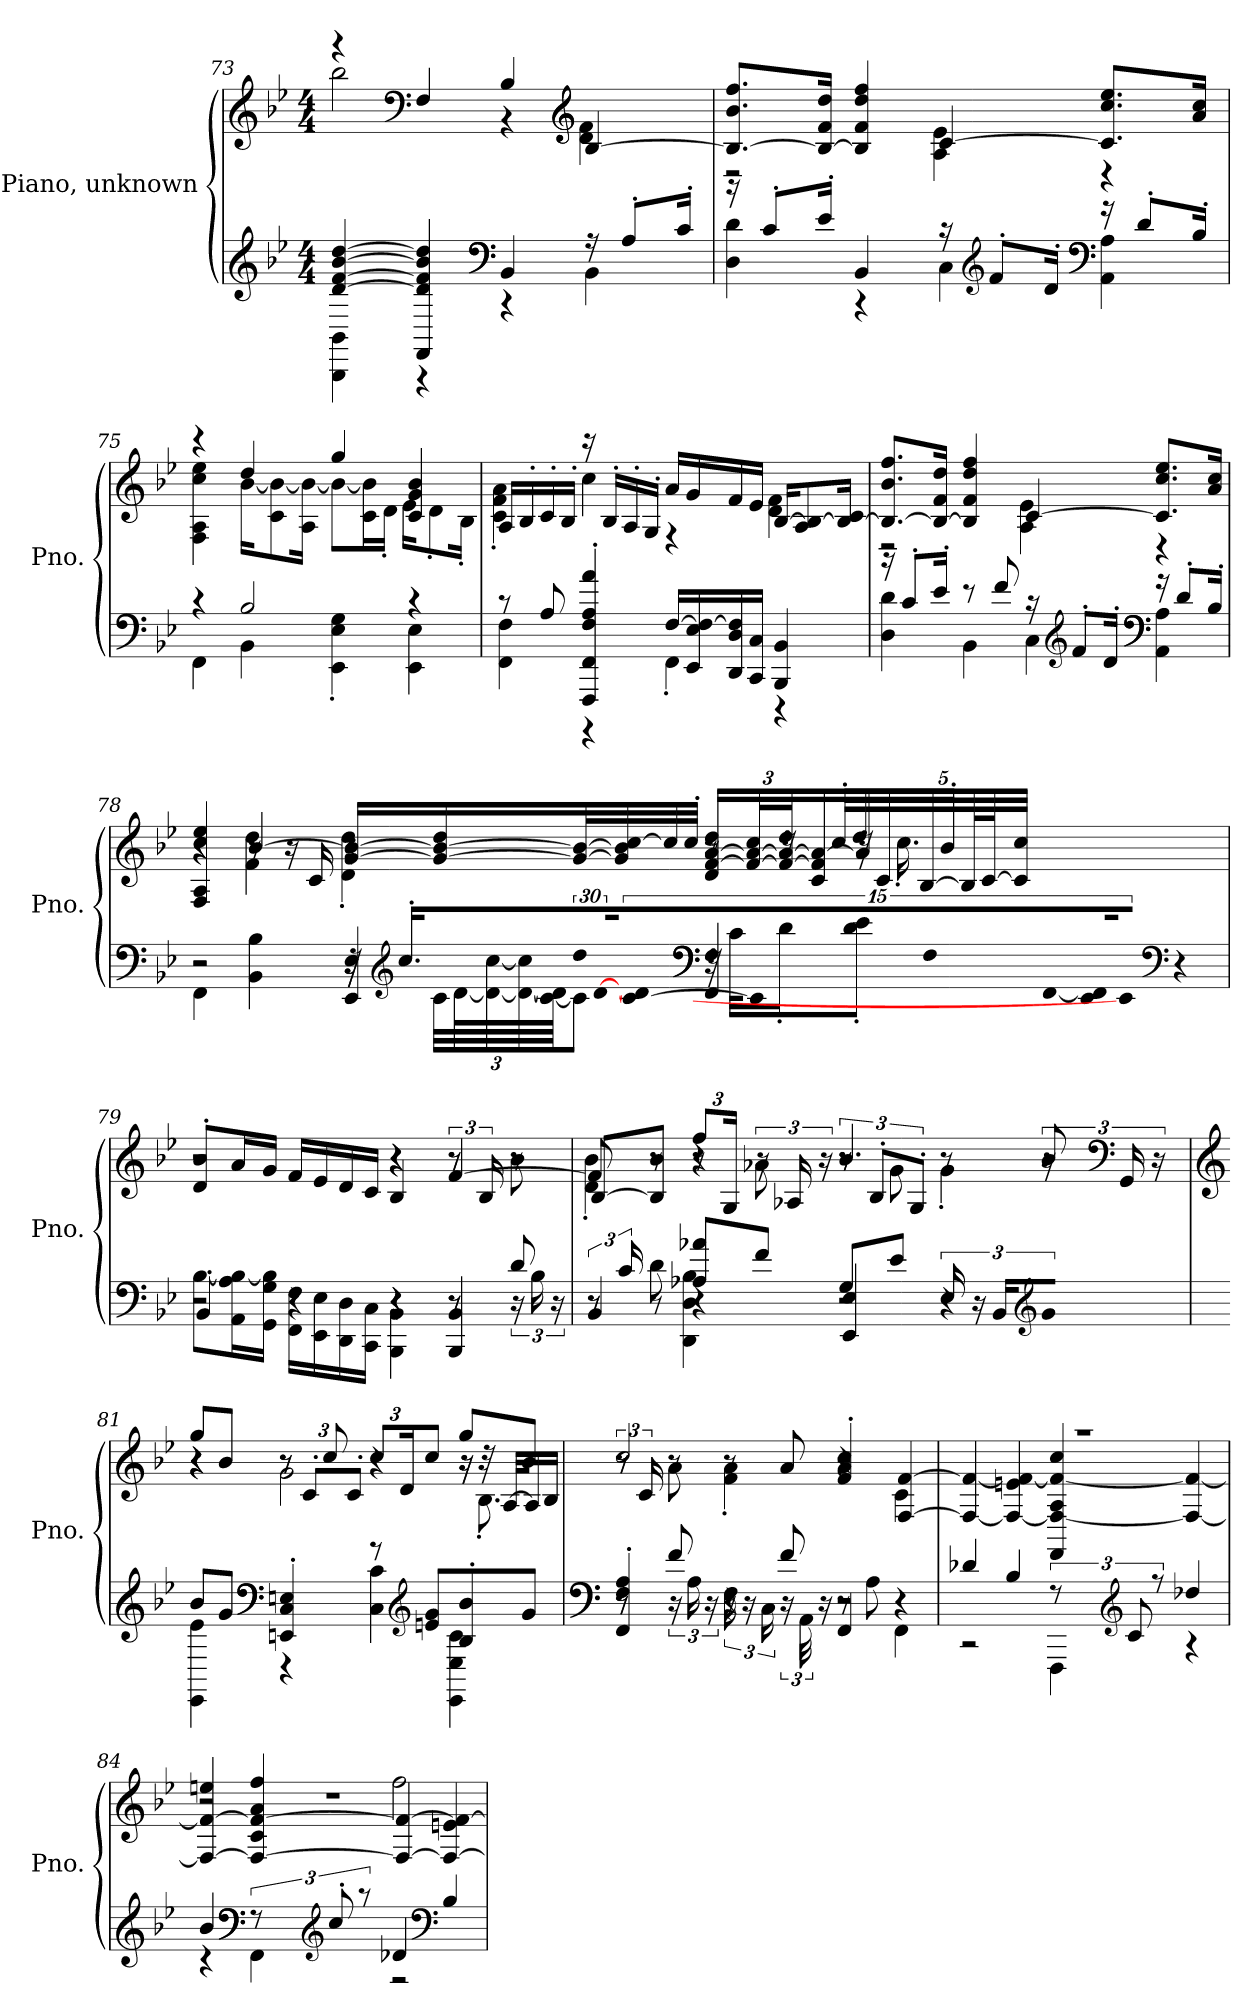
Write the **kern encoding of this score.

**kern	**kern
*part1	*part1
*staff2	*staff1
*I"Piano, unknown	*
*I'Pno.	*
*clefG2	*clefG2
*k[b-e-]	*k[b-e-]
*M4/4	*M4/4
=73	=73
*^	*^
[4d/ [4f/ [4b-/ [4dd/	4BBB-\ 4BB-\	4r	2bb-\
*	*	*clefF4	*
4FF/ 4d/] 4f/] 4b-/] 4dd/]	4r	4F/	.
*clefF4	*	*	*
4BB-/	4r	4B-/	4r
*	*	*clefG2	*
16r	4BB-\	[4B-/	4d\ 4f\
8A'/L	.	.	.
16c'/Jk	.	.	.
!!LO:LB:g=z	!!
=74	=74	=74	=74
16r	4D\ 4d\	8.B-/_ 8.b-/ 8.ff/L	2r
8c'/L	.	.	.
16e-'/Jk	.	16B-/_ 16f/ 16dd/Jk	.
4BB-/	4r	4B-/] 4f/ 4dd/ 4ff/	.
16r	4C\	[4c/	4A\ 4e-\
*clefG2	*	*	*
8f'/L	.	.	.
16d'/Jk	.	.	.
*clefF4	*	*	*
16r	4AA\ 4A\	8.c/] 8.cc/ 8.ee-/L	4r
8d'/L	.	.	.
16B-'/Jk	.	16a/ 16cc/Jk	.
=75	=75	=75	=75
4r	4FF\	4r	4F\ 4A\ 4cc\ 4ee-\
2B-/	4BB-\	4dd/	[16b-\KL
.	.	.	8c\ 8b-\_
.	.	.	16A\ 16b-\_Jk
.	4EE-\' 4E-\' 4G\'	4gg/	8b-\L_
.	.	.	16c\ 16b-\]L
.	.	.	16d'\JJ
4r	4EE-\ 4E-\	4c/ 4g/ 4b-/	16e-\KL
.	.	.	8d'\
.	.	.	16B-'\Jk
!!LO:LB:g=z	!!
=76	=76	=76	=76
8r	4FF\ 4F\	16A/LL	4c\' 4f\' 4a\'
.	.	16B-'/	.
8A/	.	16c'/	.
.	.	16B-'/JJ	.
4FFF/' 4FF/' 4F/' 4A/' 4a/'	4r	16r	4cc\
.	.	16B-'/LL	.
.	.	16A'/	.
.	.	16G'/JJ	.
[16F/LL	4FF'\	16a/LL	4r
16EE-/ 16E-/ 16F/_	.	16g/	.
16DD/ 16D/ 16F/]	.	16f/	.
16CC/ 16C/JJ	.	16e-/JJ	.
4BBB-/ 4BB-/	4r	[16B-/KL	4d\ 4f\
.	.	8A/ 8B-/_	.
.	.	16B-/_ 16c/Jk	.
=77	=77	=77	=77
16r	4D\ 4d\	8.B-/_ 8.b-/ 8.ff/L	2r
8c'/L	.	.	.
16e-'/Jk	.	16B-/_ 16f/ 16dd/Jk	.
8r	4BB-\	4B-/] 4f/ 4dd/ 4ff/	.
8f/	.	.	.
16r	4C\	[4c/	4A\ 4e-\
*clefG2	*	*	*
8f'/L	.	.	.
16d'/Jk	.	.	.
*clefF4	*	*	*
16r	4AA\ 4A\	8.c/] 8.cc/ 8.ee-/L	4r
8d'/L	.	.	.
16B-'/Jk	.	16a/ 16cc/Jk	.
!!LO:PB:g=z
=78	=78	=78	=78
*	*^	*	*^
2r	4FF\	2r	4r	4r	4F/ 4A/ 4cc/ 4ee-/
.	4BB-\ 4B-\	.	[4b-/	4f\ 4dd\	8r
.	.	.	.	.	16r
.	.	.	.	.	16c/
32r	16r	4EE-/ 4E-/	[16g/ 16b-/_LL	4d\' 4dd\'	4r
*clefG2	*	*	*	*	*
16.cc'/LL	.	.	.	.	.
*	*Xbrackettup	*	*	*	*
.	48c\LLL	.	16g/_ 16b-/_ 16dd/	.	.
.	[96d\L	.	.	.	.
.	96d\_ [96cc\	.	.	.	.
.	96d\_ 96cc\]	.	.	.	.
.	[96c\ 96d\]JJJ	.	.	.	.
!LO:N:vis=64	!	!	!	!	!
960%17dd/LL	8c\J]	.	32g/_ 32b-/_L	.	.
!LO:N:vis=64	!	!	!	!	!
[960%17d/	.	.	.	.	.
.	.	.	32g/] 32b-/] [32cc/	.	.
1920ryy	.	.	.	.	.
!LO:N:vis=64	!	!	!	!	!
[960%17c/ 960%17d/]	.	.	.	.	.
!LO:N:vis=256	!	!	!	!	!
1920%17c/L]	.	.	.	.	.
!LO:N:vis=256	!	!	!	!	!
1920%17dd/J	.	.	32cc/]	.	.
!LO:N:vis=64	!	!	!	!	!
[960%17d/	.	.	.	.	.
!LO:N:vis=64	!	!	!	!	!
[960%17c/ 960%17d/]	.	.	.	.	.
.	.	.	32cc'/JJJ	.	.
1920ryy	.	.	.	.	.
!LO:N:vis=64	!	!	!	!	!
960%17c/JJJJ]	.	.	.	.	.
*clefF4	*	*	*	*	*
*	*	*	*Xbrackettup	*	*
4r	32r	4FF/ 4F/	24d/ [24f/ [24a/ 24dd/LL	8r	16r
.	32c\KLL	.	.	.	.
.	.	.	48f/_ 48a/_ 48cc/L	.	.
.	16d'\J	.	48f/_ 48a/_ 48dd/J	.	32r
.	.	.	24c/ 24f/] 24a/_	.	.
.	.	.	.	.	32cc'/LLL
.	8d\' 8e-\'J	.	16a/]	32r	40dd/
.	.	.	.	.	40c/
.	.	.	.	16.cc'\	.
.	.	.	.	.	[40B-/
.	.	.	16b-'/JJ	.	.
.	.	.	.	.	80B-/L]
.	.	.	.	.	[80c/J
.	.	.	.	.	40c/] 40cc/JJJ
!!LO:LB:g=z	!!	!!
=79	=79	=79	=79	=79	=79
2r	[8B-\L	4BB-'/	2r	2r	8d/' 8b-/'L
.	16AA\ 16A\ 16B-\_L	.	.	.	16a/L
.	16GG\ 16G\ 16B-\]JJ	.	.	.	16g/JJ
.	16FF\ 16F\LL	4r	.	.	16f/LL
.	16EE-\ 16E-\	.	.	.	16e-/
.	16DD\ 16D\	.	.	.	16d/
.	16CC\ 16C\JJ	.	.	.	16c/JJ
4r	4BBB-\ 4BB-\	4r	4r	4r	4B-/
*	*	*	*	*	*brackettup
8r	8r	4BBB-/ 4BB-/	[4f/	8r	12r
.	.	.	.	.	24B-/
*	*brackettup	*	*	*	*
8d/	24r	.	.	8b-\	8r
.	24B-\	.	.	.	.
.	24r	.	.	.	.
=80	=80	=80	=80	=80	=80
12r	8r	4BB-/	8f/]	4d\' 4b-\'	[8B-/L
24c/	.	.	.	.	.
8r	8d\	.	8r	.	8B-/] 8b-/J
*	*	*	*	*	*Xbrackettup
8A-X/ 8a-X/L	4DD\ 4D\ 4B-\	4r	4r	8r	12ff/L
.	.	.	.	.	24G/Jk
*	*	*	*	*	*brackettup
8f/J	.	.	.	8a-X\	24r
.	.	.	.	.	24A-X/
.	.	.	.	.	24r
8G/L	2r	4EE-/ 4E-/	4.b-/	8r	12r
.	.	.	.	.	12B-'/L
8e-/J	.	.	.	8g\	.
.	.	.	.	.	12G'/J
24E-/	.	4r	.	4g'\	8r
24r	.	.	.	.	.
24BB-/KL	.	.	.	.	.
*clefG2	*	*	*	*	*
8g/J	.	.	8b-/	.	24r
*	*	*	*clefF4	*	*
.	.	.	.	.	24GG/
.	.	.	.	.	24r
*v	*v	*v	*	*	*
!!LO:LB:g=z	!!	!!
=81	=81	=81	=81
*	*clefG2	*	*
*^	*	*	*
8b-/L	4EE-\ 4e-\	8gg/L	4r	4r
8g/J	.	8b-/J	.	.
*clefF4	*	*	*	*
4EEn/' 4C/' 4En/'	4r	8r	2g\	12r
.	.	.	.	12c'/L
.	.	8cc/	.	.
.	.	.	.	12c'/J
*	*	*Xbrackettup	*	*
8r	4C\ 4c\	12cc/L	.	4r
.	.	24d/K	.	.
*clefG2	*	*	*	*
8en/ 8g/L	.	8cc/J	.	.
8B-/' 8b-/'	4EE\ 4E\ 4c\	8gg/L	16r	16r
.	.	.	8.B-'\	32r
.	.	.	.	[32A/KLL
8g/J	.	8b-/J	.	16A/]
.	.	.	.	16B-/JJ
*v	*v	*	*	*
=82	=82	=82	=82
*clefF4	*	*	*
*^	*	*	*
*	*^	*	*	*
*	*	*	*	*	*brackettup
8r	8r	4FF/' 4F/' 4A/'	2cc/	8r	12r
.	.	.	.	.	24c/
8f/	24r	.	.	8a\	8r
.	24A\	.	.	.	.
.	24r	.	.	.	.
8r	24F\	4r	.	4f\' 4a\'	8r
.	24r	.	.	.	.
.	24C\	.	.	.	.
8f/	24r	.	.	.	8a/
.	48AA\	.	.	.	.
.	16r	.	.	.	.
2r	8r	4FF/	2r	4r	4f/' 4a/' 4cc/'
.	8A\	.	.	.	.
.	4FF\	4r	.	4c\	[4F/ [4f/
*	*v	*v	*	*	*
*	*	*	*v	*v
!!LO:LB:g=z
=83	=83	=83	=83
4d-X/	2r	1r	4F/_ 4f/_
4B-/	.	.	4F/_ 4en/ 4f/_
12r	4FFF\	.	4FF/ 4F/_ 4A/ 4f/_ 4cc/
*clefG2	*	*	*
12c/	.	.	.
12r	.	.	.
4dd-X/	4r	.	4F/_ 4f/_
=84	=84	=84	=84
*	*	*	*^
4b-/	4r	1r	2r	4F/_ 4f/_ 4een/
*clefF4	*	*	*	*
12r	4FF\	.	.	4F/_ 4c/ 4f/_ 4a/ 4ff/
*clefG2	*	*	*	*
12cc'/	.	.	.	.
12r	.	.	.	.
4d-X/	2r	.	2ff\	4F/_ 4f/_
*clefF4	*	*	*	*
4B-/	.	.	.	4F/_ 4en/ 4f/_
*v	*v	*	*	*
*	*v	*v	*v
=	=
*-	*-
